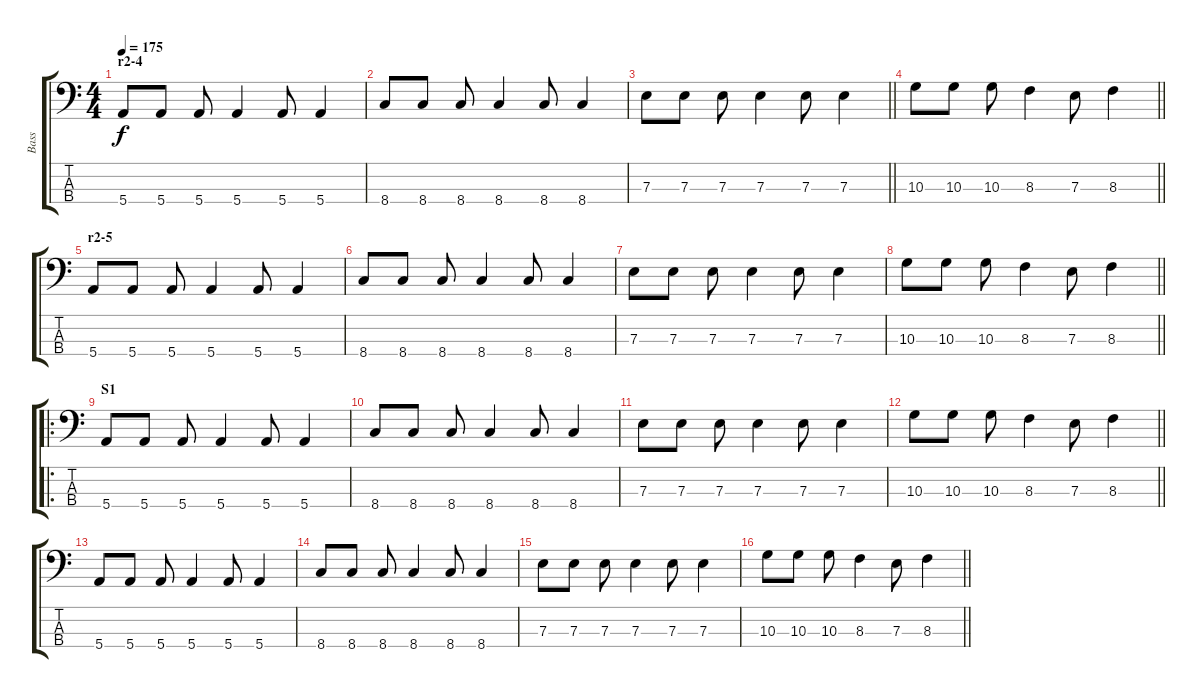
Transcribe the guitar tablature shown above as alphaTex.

\track ("Bass" "Bass") {instrument electricbassfinger}
\staff {score tabs}
\tuning (G2 D2 A1 E1) {hide}
\ts (4 4)
\section ("" "r2-4")
\tempo 175
\clef f4
\ks c
5.4.8{dy f} 5.4.8 5.4.8 5.4.4 5.4.8 5.4.4 |
8.4.8 8.4.8 8.4.8 8.4.4 8.4.8 8.4.4 |
\barLineRight lightlight
7.3.8 7.3.8 7.3.8 7.3.4 7.3.8 7.3.4 |
\section ("" "")
\barLineRight lightlight
10.3.8 10.3.8 10.3.8 8.3.4 7.3.8 8.3.4 |
\section ("" "r2-5")
5.4.8 5.4.8 5.4.8 5.4.4 5.4.8 5.4.4 |
8.4.8 8.4.8 8.4.8 8.4.4 8.4.8 8.4.4 |
7.3.8 7.3.8 7.3.8 7.3.4 7.3.8 7.3.4 |
\barLineRight lightlight
10.3.8 10.3.8 10.3.8 8.3.4 7.3.8 8.3.4 |
\ro
\section ("" "S1")
5.4.8 5.4.8 5.4.8 5.4.4 5.4.8 5.4.4 |
8.4.8 8.4.8 8.4.8 8.4.4 8.4.8 8.4.4 |
7.3.8 7.3.8 7.3.8 7.3.4 7.3.8 7.3.4 |
\barLineRight lightlight
10.3.8 10.3.8 10.3.8 8.3.4 7.3.8 8.3.4 |
5.4.8 5.4.8 5.4.8 5.4.4 5.4.8 5.4.4 |
8.4.8 8.4.8 8.4.8 8.4.4 8.4.8 8.4.4 |
7.3.8 7.3.8 7.3.8 7.3.4 7.3.8 7.3.4 |
\barLineRight lightlight
10.3.8 10.3.8 10.3.8 8.3.4 7.3.8 8.3.4
